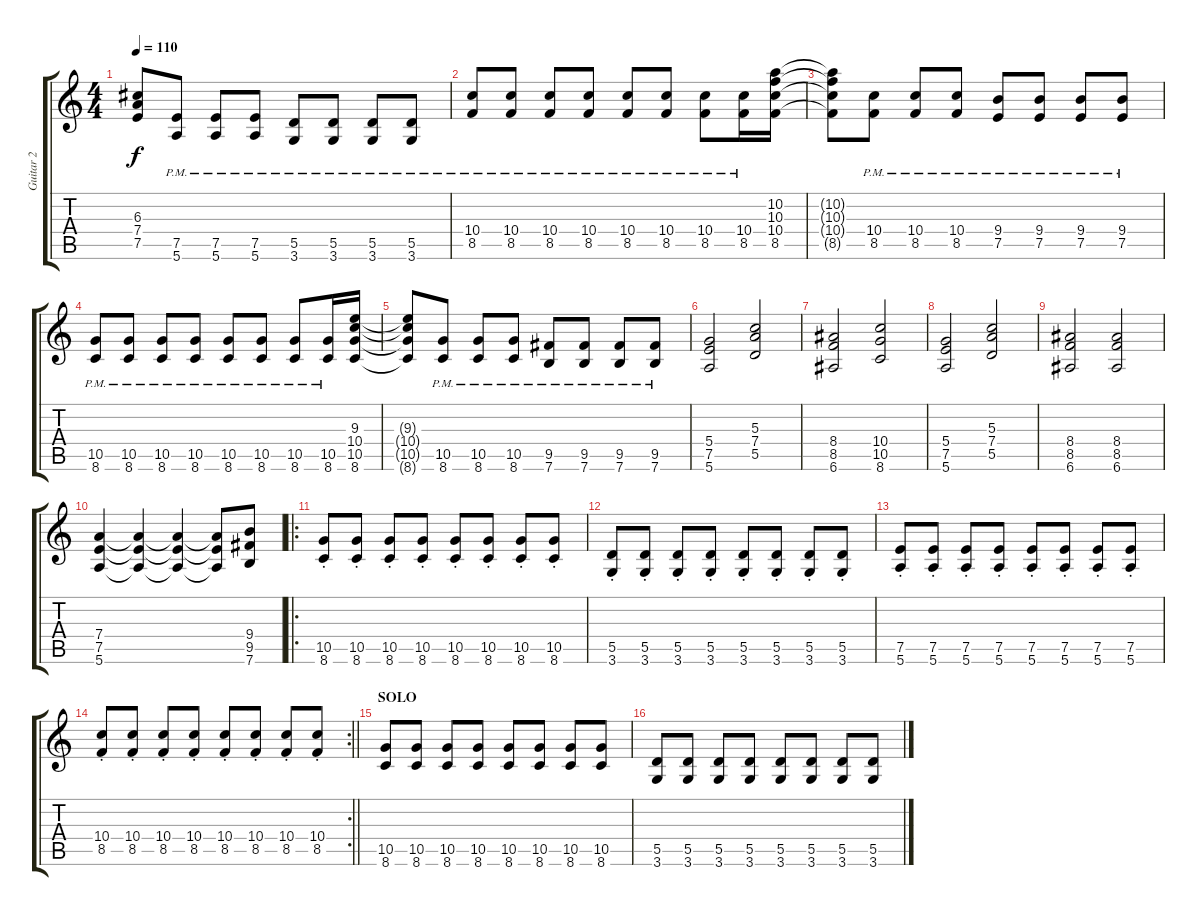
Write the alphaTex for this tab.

\track ("Guitar 2" "Guitar 2") {instrument distortionguitar}
\staff {score tabs}
\tuning (E4 B3 G3 D3 A2 E2) {hide}
\ts (4 4)
\tempo 110
\clef g2
\ks c
(6.3{t} 7.4{t} 7.5{t}).8{dy f} (7.5{pm} 5.6{pm}).8 (7.5{pm} 5.6{pm}).8 (7.5{pm} 5.6{pm}).8 (5.5{pm} 3.6{pm}).8 (5.5{pm} 3.6{pm}).8 (5.5{pm} 3.6{pm}).8 (5.5{pm} 3.6{pm}).8 |
(10.4{pm} 8.5{pm}).8 (10.4{pm} 8.5{pm}).8 (10.4{pm} 8.5{pm}).8 (10.4{pm} 8.5{pm}).8 (10.4{pm} 8.5{pm}).8 (10.4{pm} 8.5{pm}).8 (10.4{pm} 8.5{pm}).8 (10.4{pm} 8.5{pm}).16 (10.2 10.3 10.4 8.5).16 |
(10.2{t} 10.3{t} 10.4{t} 8.5{t}).8 (10.4{pm} 8.5{pm}).8 (10.4{pm} 8.5{pm}).8 (10.4{pm} 8.5{pm}).8 (9.4{pm} 7.5{pm}).8 (9.4{pm} 7.5{pm}).8 (9.4{pm} 7.5{pm}).8 (9.4{pm} 7.5{pm}).8 |
(10.5{pm} 8.6{pm}).8 (10.5{pm} 8.6{pm}).8 (10.5{pm} 8.6{pm}).8 (10.5{pm} 8.6{pm}).8 (10.5{pm} 8.6{pm}).8 (10.5{pm} 8.6{pm}).8 (10.5{pm} 8.6{pm}).8 (10.5{pm} 8.6{pm}).16 (9.3 10.4 10.5 8.6).16 |
(9.3{t} 10.4{t} 10.5{t} 8.6{t}).8 (10.5{pm} 8.6{pm}).8 (10.5{pm} 8.6{pm}).8 (10.5{pm} 8.6{pm}).8 (9.5{pm} 7.6{pm}).8 (9.5{pm} 7.6{pm}).8 (9.5{pm} 7.6{pm}).8 (9.5{pm} 7.6{pm}).8 |
(5.4 7.5 5.6).2 (5.3 7.4 5.5).2 |
(8.4 8.5 6.6).2 (10.4 10.5 8.6).2 |
(5.4 7.5 5.6).2 (5.3 7.4 5.5).2 |
(8.4 8.5 6.6).2 (8.4 8.5 6.6).2 |
(7.4 7.5 5.6).4 (7.4{t} 7.5{t} 5.6{t}).4 (7.4{t} 7.5{t} 5.6{t}).4 (7.4{t} 7.5{t} 5.6{t}).8 (9.4 9.5 7.6).8 |
\ro
(10.5{st} 8.6{st}).8 (10.5{st} 8.6{st}).8 (10.5{st} 8.6{st}).8 (10.5{st} 8.6{st}).8 (10.5{st} 8.6{st}).8 (10.5{st} 8.6{st}).8 (10.5{st} 8.6{st}).8 (10.5{st} 8.6{st}).8 |
(5.5{st} 3.6{st}).8 (5.5{st} 3.6{st}).8 (5.5{st} 3.6{st}).8 (5.5{st} 3.6{st}).8 (5.5{st} 3.6{st}).8 (5.5{st} 3.6{st}).8 (5.5{st} 3.6{st}).8 (5.5{st} 3.6{st}).8 |
(7.5{st} 5.6{st}).8 (7.5{st} 5.6{st}).8 (7.5{st} 5.6{st}).8 (7.5{st} 5.6{st}).8 (7.5{st} 5.6{st}).8 (7.5{st} 5.6{st}).8 (7.5{st} 5.6{st}).8 (7.5{st} 5.6{st}).8 |
\rc 2
\barLineRight lightlight
(10.4{st} 8.5{st}).8 (10.4{st} 8.5{st}).8 (10.4{st} 8.5{st}).8 (10.4{st} 8.5{st}).8 (10.4{st} 8.5{st}).8 (10.4{st} 8.5{st}).8 (10.4{st} 8.5{st}).8 (10.4{st} 8.5{st}).8 |
\section ("" "SOLO")
(10.5 8.6).8 (10.5 8.6).8 (10.5 8.6).8 (10.5 8.6).8 (10.5 8.6).8 (10.5 8.6).8 (10.5 8.6).8 (10.5 8.6).8 |
(5.5 3.6).8 (5.5 3.6).8 (5.5 3.6).8 (5.5 3.6).8 (5.5 3.6).8 (5.5 3.6).8 (5.5 3.6).8 (5.5 3.6).8
